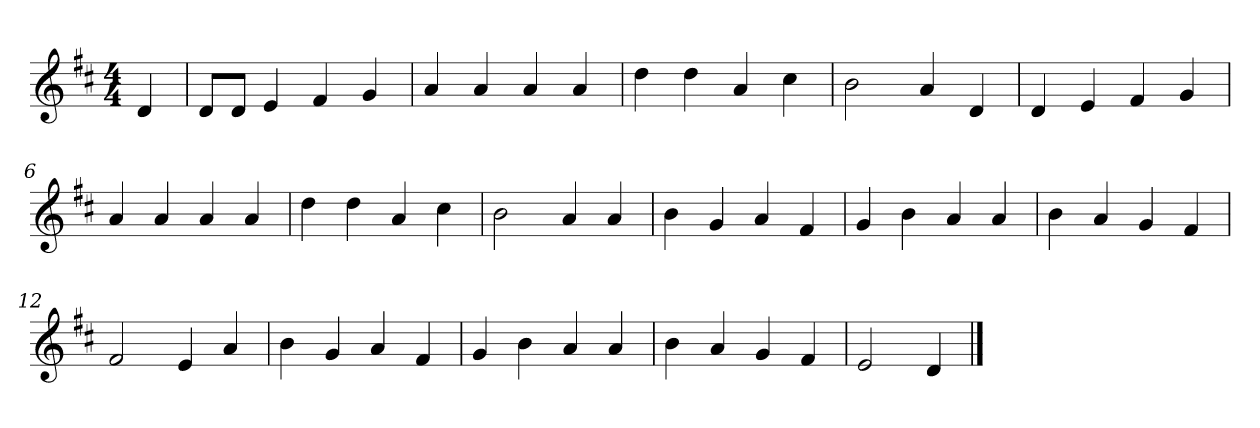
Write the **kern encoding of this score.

**kern
*part1
*staff1
*k[f#c#]
*M4/4
*MM120
=
4d
=1
8dL
8dJ
4e
4f#
4g
=2
4a
4a
4a
4a
=3
4dd
4dd
4a
4cc#
=4
2b
4a
4d
=5
4d
4e
4f#
4g
=6
4a
4a
4a
4a
=7
4dd
4dd
4a
4cc#
=8
2b
4a
4a
=9
4b
4g
4a
4f#
=10
4g
4b
4a
4a
=11
4b
4a
4g
4f#
=12
2f#
4e
4a
=13
4b
4g
4a
4f#
=14
4g
4b
4a
4a
=15
4b
4a
4g
4f#
=16
2e
4d
==
*-
